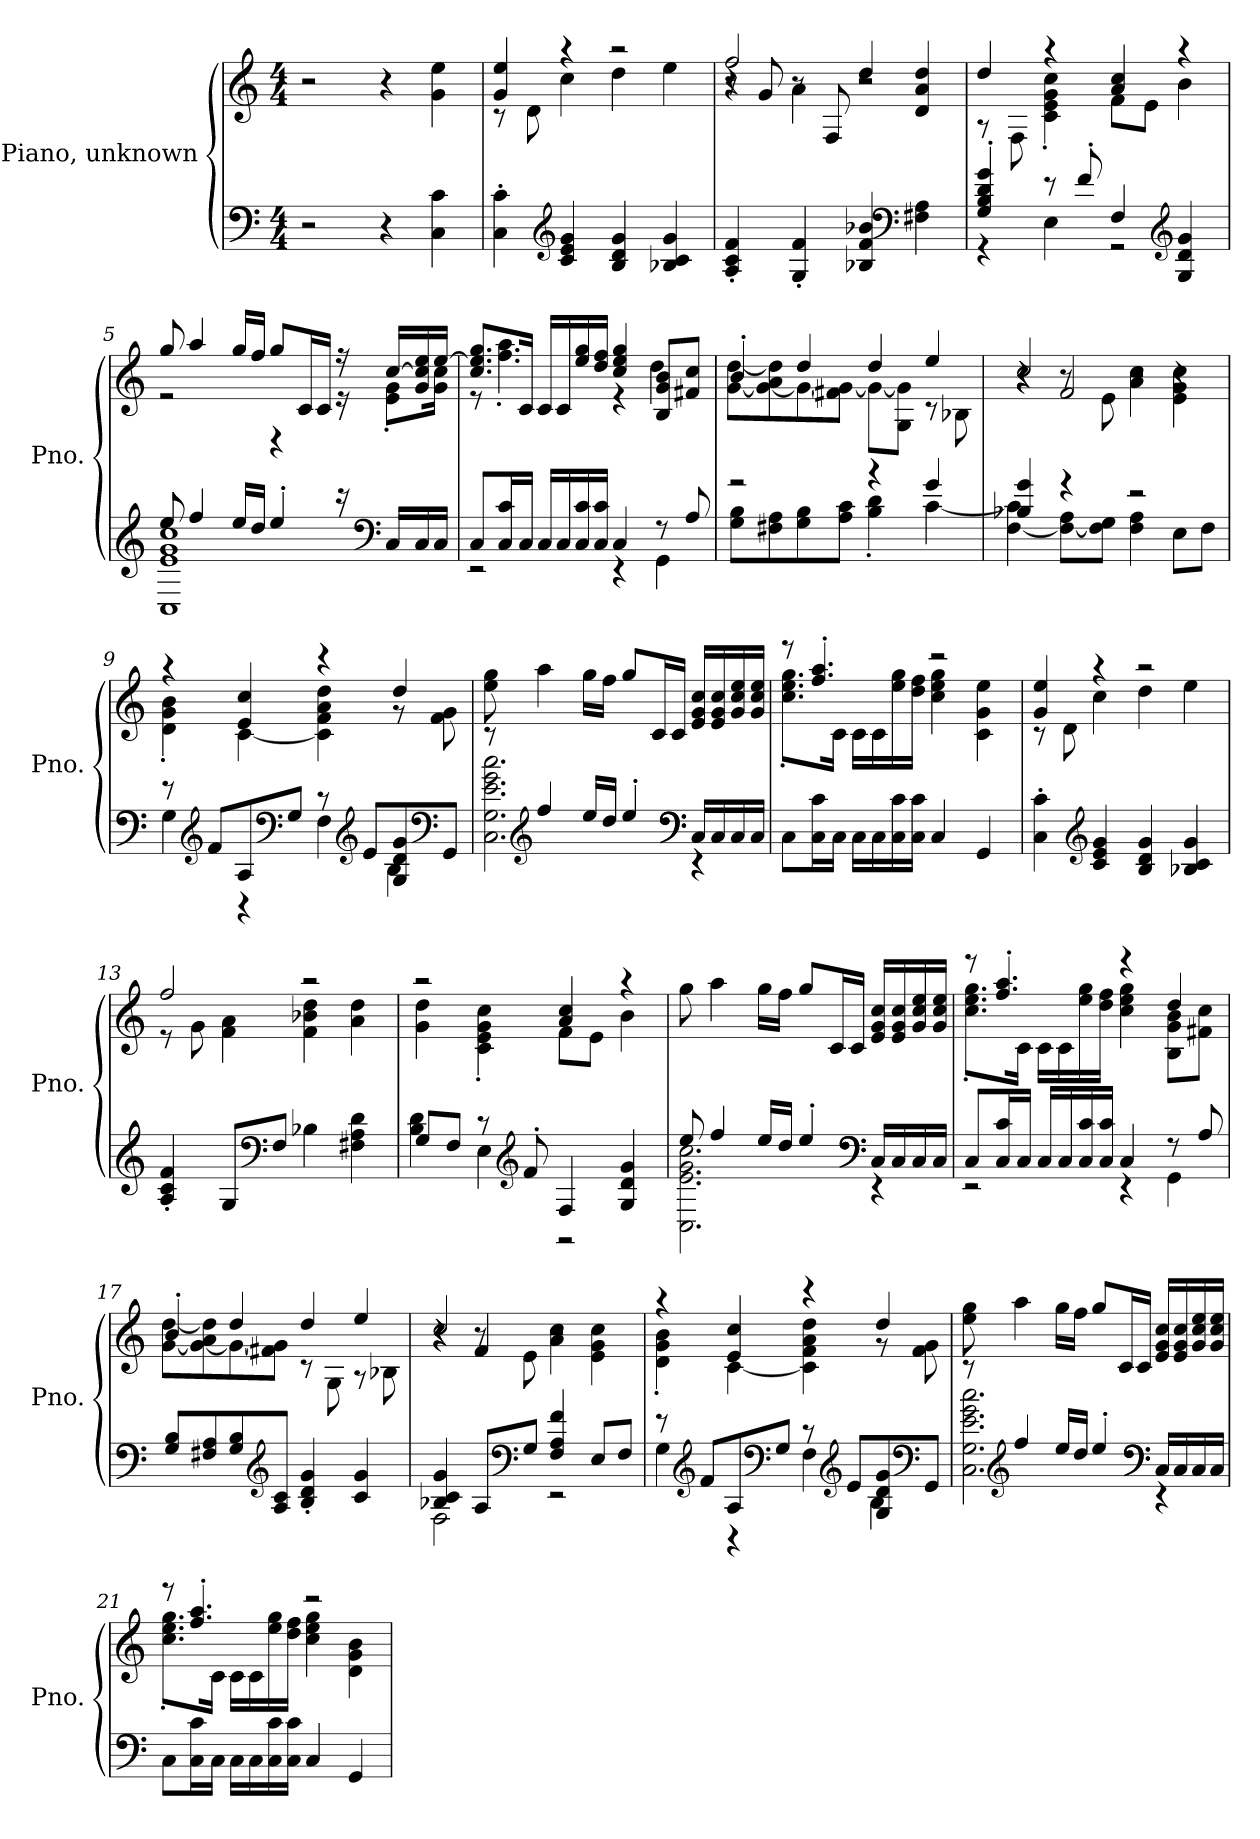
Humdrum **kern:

**kern	**kern
*part1	*part1
*staff2	*staff1
*I"Piano, unknown	*
*I'Pno.	*
*clefF4	*clefG2
*k[]	*k[]
*M4/4	*M4/4
*MM120	*MM120
=1	=1
2r	2r
4r	4r
4C\ 4c\	4g\ 4ee\
=2	=2
*	*^
4C\' 4c\'	4g/ 4ee/	8r
.	.	8d\
*clefG2	*	*
4c/ 4e/ 4g/	4r	4cc\
4B/ 4d/ 4g/	2r	4dd\
4B-X/ 4c/ 4g/	.	4ee\
=3	=3	=3
*	*	*^
4A/' 4c/' 4f/'	2ff/	4r	8r
.	.	.	8g/
4G/' 4f/'	.	4a\	8r
.	.	.	8F/
4B-X/ 4f/ 4b-X/	2r	2r	4dd/
*clefF4	*	*	*
4F#X\ 4A\	.	.	4d/ 4a/ 4dd/
*	*	*v	*v
=4	=4	=4
*^	*	*
4G/' 4B/' 4d/' 4g/'	4r	4dd/	8r
.	.	.	8F\
8r	4E\	4r	4c\' 4e\' 4g\' 4cc\'
8f'/	.	.	.
4F/	2r	4a/ 4cc/	8f\L
.	.	.	8e\J
*clefG2	*	*	*
4G/ 4d/ 4g/	.	4r	4b\
!!LO:LB:g=z	!!
=5	=5	=5	=5
8ee/	1C 1e 1g 1cc	8gg/	2r
4ff/	.	4aa/	.
16ee/LL	.	16gg/LL	.
16dd/JJ	.	16ff/JJ	.
4ee'/	.	8gg/L	4r
.	.	16c/L	.
.	.	16c/JJ	.
16r	.	16r	16r
*clefF4	*	*	*
16C/LL	.	[16cc/LL	8e\' 8g\'L
16C/	.	16g/ 16cc/] 16ee/	.
16C/JJ	.	[16ee/JJ	16g\ 16cc\Jk
=6	=6	=6	=6
8C/L	2r	8.cc/ 8.ee/] 8.gg/L	8r
16C/ 16c/L	.	.	4.ff\' 4.aa\'
16C/JJ	.	16c/Jk	.
16C/LL	.	16c/LL	.
16C/	.	16c/	.
16C/ 16c/	.	16ee/ 16gg/	.
16C/ 16c/JJ	.	16dd/ 16ff/JJ	.
4C/	4r	4cc/ 4ee/ 4gg/	4r
8r	4GG\	8B/ 8g/ 8b/L	4dd\
8A/	.	8f#X/ 8cc/J	.
=7	=7	=7	=7
2r	8G\ 8B\L	4b'/	[8g\ [8dd\L
.	8F#X\ 8A\	.	8g\_ 8a\ 8dd\]
.	8G\ 8B\	4dd/	8g\_
.	8A\ 8c\J	.	8f#X\ 8g\_J
4r	4B\' 4d\'	4dd/	8g\L_
.	.	.	8G\ 8g\]J
4g/	[4c\	4ee/	8r
.	.	.	8B-X\
!!LO:LB:g=z
=8	=8	=8	=8
*	*	*	*^
4B-X/ 4g/	[4F\ 4c\]	2cc/	4r	4r
4r	8F\_ 8A\L	.	8r	2f/
.	8F\] 8G\J	.	8e\	.
2r	4F\ 4A\	2r	4a\ 4cc\	.
.	8E\L	.	4e\ 4g\ 4cc\	4r
.	8F\J	.	.	.
*	*	*	*v	*v
=9	=9	=9	=9
8r	4G\	4r	4d\' 4g\' 4b\'
*clefG2	*	*	*
8f/L	.	.	.
8A/	4r	4e/ 4cc/	[4c\
*clefF4	*	*	*
8G/J	.	.	.
8r	4F\	4r	4c\] 4f\ 4a\ 4dd\
*clefG2	*	*	*
8e/L	.	.	.
8G/ 8d/ 8g/	4B\	4dd/	8r
*clefF4	*	*	*
8GG/J	.	.	8f\ 8g\
*	*	*v	*v
=10	=10	=10
8r	2.C\ 2.G\ 2.e\ 2.g\ 2.cc\	8ee\ 8gg\
*clefG2	*	*
4ff/	.	4aa\
16ee/LL	.	16gg\LL
16dd/JJ	.	16ff\JJ
4ee'/	.	8gg/L
.	.	16c/L
.	.	16c/JJ
*clefF4	*	*
16C/LL	4r	16e/ 16g/ 16cc/LL
16C/	.	16e/ 16g/ 16cc/
16C/	.	16g/ 16cc/ 16ee/
16C/JJ	.	16g/ 16cc/ 16ee/JJ
*v	*v	*
!!LO:LB:g=z
=11	=11
*	*^
8C\L	8r	8.cc\' 8.ee\' 8.gg\'L
16C\ 16c\L	4.ff/' 4.aa/'	.
16C\JJ	.	16c\Jk
16C\LL	.	16c\LL
16C\	.	16c\
16C\ 16c\	.	16ee\ 16gg\
16C\ 16c\JJ	.	16dd\ 16ff\JJ
4C/	2r	4cc\ 4ee\ 4gg\
4GG/	.	4c\ 4g\ 4ee\
=12	=12	=12
4C\' 4c\'	4g/ 4ee/	8r
.	.	8d\
*clefG2	*	*
4c/ 4e/ 4g/	4r	4cc\
4B/ 4d/ 4g/	2r	4dd\
4B-X/ 4c/ 4g/	.	4ee\
=13	=13	=13
4A/' 4c/' 4f/'	2ff/	8r
.	.	8g\
8G/L	.	4f\ 4a\
*clefF4	*	*
8F/J	.	.
4B-X\	2r	4f\ 4b-X\ 4dd\
4F#X\ 4A\ 4d\	.	4a\ 4dd\
=14	=14	=14
*^	*	*
8G/L	4B\ 4d\	2r	4g\ 4dd\
8F/J	.	.	.
8r	4E\	.	4c\' 4e\' 4g\' 4cc\'
*clefG2	*	*	*
8f'/	.	.	.
4F/	2r	4a/ 4cc/	8f\L
.	.	.	8e\J
4G/ 4d/ 4g/	.	4r	4b\
*	*	*v	*v
!!LO:LB:g=z
=15	=15	=15
8ee/	2.C\ 2.e\ 2.g\ 2.cc\	8gg\
4ff/	.	4aa\
16ee/LL	.	16gg\LL
16dd/JJ	.	16ff\JJ
4ee'/	.	8gg/L
.	.	16c/L
.	.	16c/JJ
*clefF4	*	*
16C/LL	4r	16e/ 16g/ 16cc/LL
16C/	.	16e/ 16g/ 16cc/
16C/	.	16g/ 16cc/ 16ee/
16C/JJ	.	16g/ 16cc/ 16ee/JJ
=16	=16	=16
*	*	*^
8C/L	2r	8r	8.cc\' 8.ee\' 8.gg\'L
16C/ 16c/L	.	4.ff/' 4.aa/'	.
16C/JJ	.	.	16c\Jk
16C/LL	.	.	16c\LL
16C/	.	.	16c\
16C/ 16c/	.	.	16ee\ 16gg\
16C/ 16c/JJ	.	.	16dd\ 16ff\JJ
4C/	4r	4r	4cc\ 4ee\ 4gg\
8r	4GG\	4dd/	8B\ 8g\ 8b\L
8A/	.	.	8f#X\ 8cc\J
*v	*v	*	*
=17	=17	=17
8G/ 8B/L	4b'/	[8g\ [8dd\L
8F#X/ 8A/	.	8g\_ 8a\ 8dd\]
8G/ 8B/	4dd/	8g\_
*clefG2	*	*
8A/ 8c/J	.	8f#X\ 8g\]J
4B/' 4d/' 4g/'	4dd/	8r
.	.	8G\
4c/ 4g/	4ee/	8r
.	.	8B-X\
!!LO:LB:g=z
=18	=18	=18
*^	*	*^
4B-X/ 4c/ 4g/	2F\	2cc/	4r	4r
8A/L	.	.	8r	4f/
*clefF4	*	*	*	*
8G/J	.	.	8e\	.
4F/ 4A/ 4f/	2r	2r	4a\ 4cc\	2r
8E/L	.	.	4e\ 4g\ 4cc\	.
8F/J	.	.	.	.
*	*	*	*v	*v
=19	=19	=19	=19
8r	4G\	4r	4d\' 4g\' 4b\'
*clefG2	*	*	*
8f/L	.	.	.
8A/	4r	4e/ 4cc/	[4c\
*clefF4	*	*	*
8G/J	.	.	.
8r	4F\	4r	4c\] 4f\ 4a\ 4dd\
*clefG2	*	*	*
8e/L	.	.	.
8G/ 8d/ 8g/	4B\	4dd/	8r
*clefF4	*	*	*
8GG/J	.	.	8f\ 8g\
*	*	*v	*v
=20	=20	=20
8r	2.C\ 2.G\ 2.e\ 2.g\ 2.cc\	8ee\ 8gg\
*clefG2	*	*
4ff/	.	4aa\
16ee/LL	.	16gg\LL
16dd/JJ	.	16ff\JJ
4ee'/	.	8gg/L
.	.	16c/L
.	.	16c/JJ
*clefF4	*	*
16C/LL	4r	16e/ 16g/ 16cc/LL
16C/	.	16e/ 16g/ 16cc/
16C/	.	16g/ 16cc/ 16ee/
16C/JJ	.	16g/ 16cc/ 16ee/JJ
*v	*v	*
!!LO:PB:g=z
=21	=21
*	*^
8C\L	8r	8.cc\' 8.ee\' 8.gg\'L
16C\ 16c\L	4.ff/' 4.aa/'	.
16C\JJ	.	16c\Jk
16C\LL	.	16c\LL
16C\	.	16c\
16C\ 16c\	.	16ee\ 16gg\
16C\ 16c\JJ	.	16dd\ 16ff\JJ
4C/	2r	4cc\ 4ee\ 4gg\
4GG/	.	4d\ 4g\ 4b\
*	*v	*v
=	=
*-	*-
